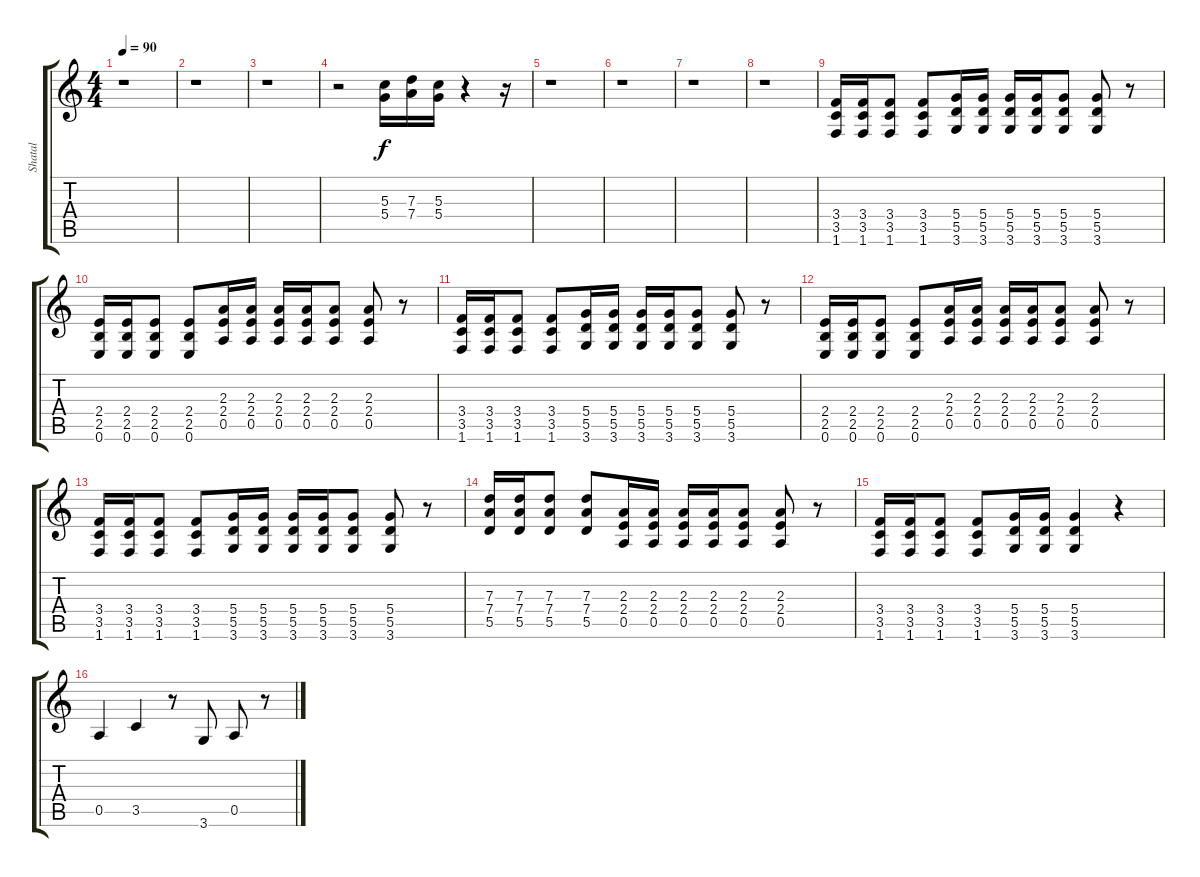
\track ("Shatal" "Shatal") {instrument distortionguitar}
\staff {score tabs}
\tuning (E4 B3 G3 D3 A2 E2) {hide}
\ts (4 4)
\tempo 90
\clef g2
\ks c
r.1{dy f} |
r.1 |
r.1 |
r.2 (5.3 5.4).16{volume 10} (7.3 7.4).16{volume 9} (5.3 5.4).16{volume 9} r.4 r.16 |
r.1 |
r.1 |
r.1 |
r.1 |
(3.4 3.5 1.6).16 (3.4 3.5 1.6).16 (3.4 3.5 1.6).8 (3.4 3.5 1.6).8 (5.4 5.5 3.6).16 (5.4 5.5 3.6).16 (5.4 5.5 3.6).16 (5.4 5.5 3.6).16 (5.4 5.5 3.6).8 (5.4 5.5 3.6).8 r.8 |
(2.4 2.5 0.6).16 (2.4 2.5 0.6).16 (2.4 2.5 0.6).8 (2.4 2.5 0.6).8 (2.3 2.4 0.5).16 (2.3 2.4 0.5).16 (2.3 2.4 0.5).16 (2.3 2.4 0.5).16 (2.3 2.4 0.5).8 (2.3 2.4 0.5).8 r.8 |
(3.4 3.5 1.6).16 (3.4 3.5 1.6).16 (3.4 3.5 1.6).8 (3.4 3.5 1.6).8 (5.4 5.5 3.6).16 (5.4 5.5 3.6).16 (5.4 5.5 3.6).16 (5.4 5.5 3.6).16 (5.4 5.5 3.6).8 (5.4 5.5 3.6).8 r.8 |
(2.4 2.5 0.6).16 (2.4 2.5 0.6).16 (2.4 2.5 0.6).8 (2.4 2.5 0.6).8 (2.3 2.4 0.5).16 (2.3 2.4 0.5).16 (2.3 2.4 0.5).16 (2.3 2.4 0.5).16 (2.3 2.4 0.5).8 (2.3 2.4 0.5).8 r.8 |
(3.4 3.5 1.6).16 (3.4 3.5 1.6).16 (3.4 3.5 1.6).8 (3.4 3.5 1.6).8 (5.4 5.5 3.6).16 (5.4 5.5 3.6).16 (5.4 5.5 3.6).16 (5.4 5.5 3.6).16 (5.4 5.5 3.6).8 (5.4 5.5 3.6).8 r.8 |
(7.3 7.4 5.5).16 (7.3 7.4 5.5).16 (7.3 7.4 5.5).8 (7.3 7.4 5.5).8 (2.3 2.4 0.5).16 (2.3 2.4 0.5).16 (2.3 2.4 0.5).16 (2.3 2.4 0.5).16 (2.3 2.4 0.5).8 (2.3 2.4 0.5).8 r.8 |
(3.4 3.5 1.6).16 (3.4 3.5 1.6).16 (3.4 3.5 1.6).8 (3.4 3.5 1.6).8 (5.4 5.5 3.6).16 (5.4 5.5 3.6).16 (5.4 5.5 3.6).4 r.4 |
0.5.4 3.5.4 r.8 3.6.8 0.5.8 r.8
